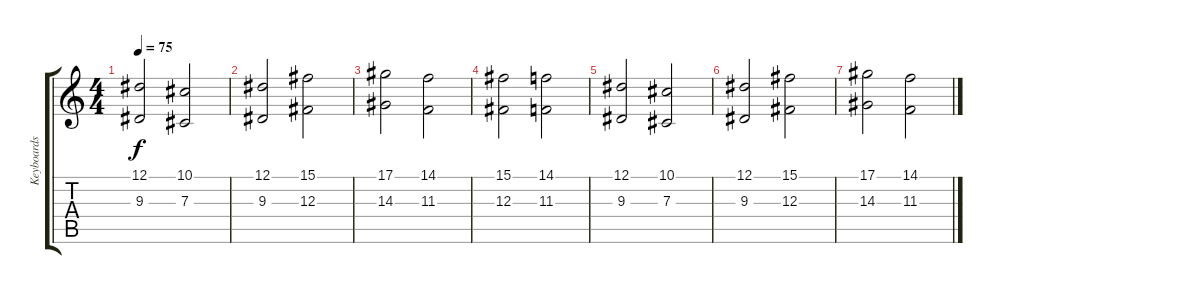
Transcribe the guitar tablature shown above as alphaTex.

\track ("Keyboards" "Keyboards") {instrument stringensemble1}
\staff {score tabs}
\tuning (Eb4 Bb3 Gb3 Db3 Ab2 Db2) {hide}
\ts (4 4)
\tempo 75
\clef g2
\ks c
(12.1 9.3).2{dy f} (10.1 7.3).2 |
(12.1 9.3).2 (15.1 12.3).2 |
(17.1 14.3).2 (14.1 11.3).2 |
(15.1 12.3).2 (14.1 11.3).2 |
(12.1 9.3).2 (10.1 7.3).2 |
(12.1 9.3).2 (15.1 12.3).2 |
(17.1 14.3).2 (14.1 11.3).2
